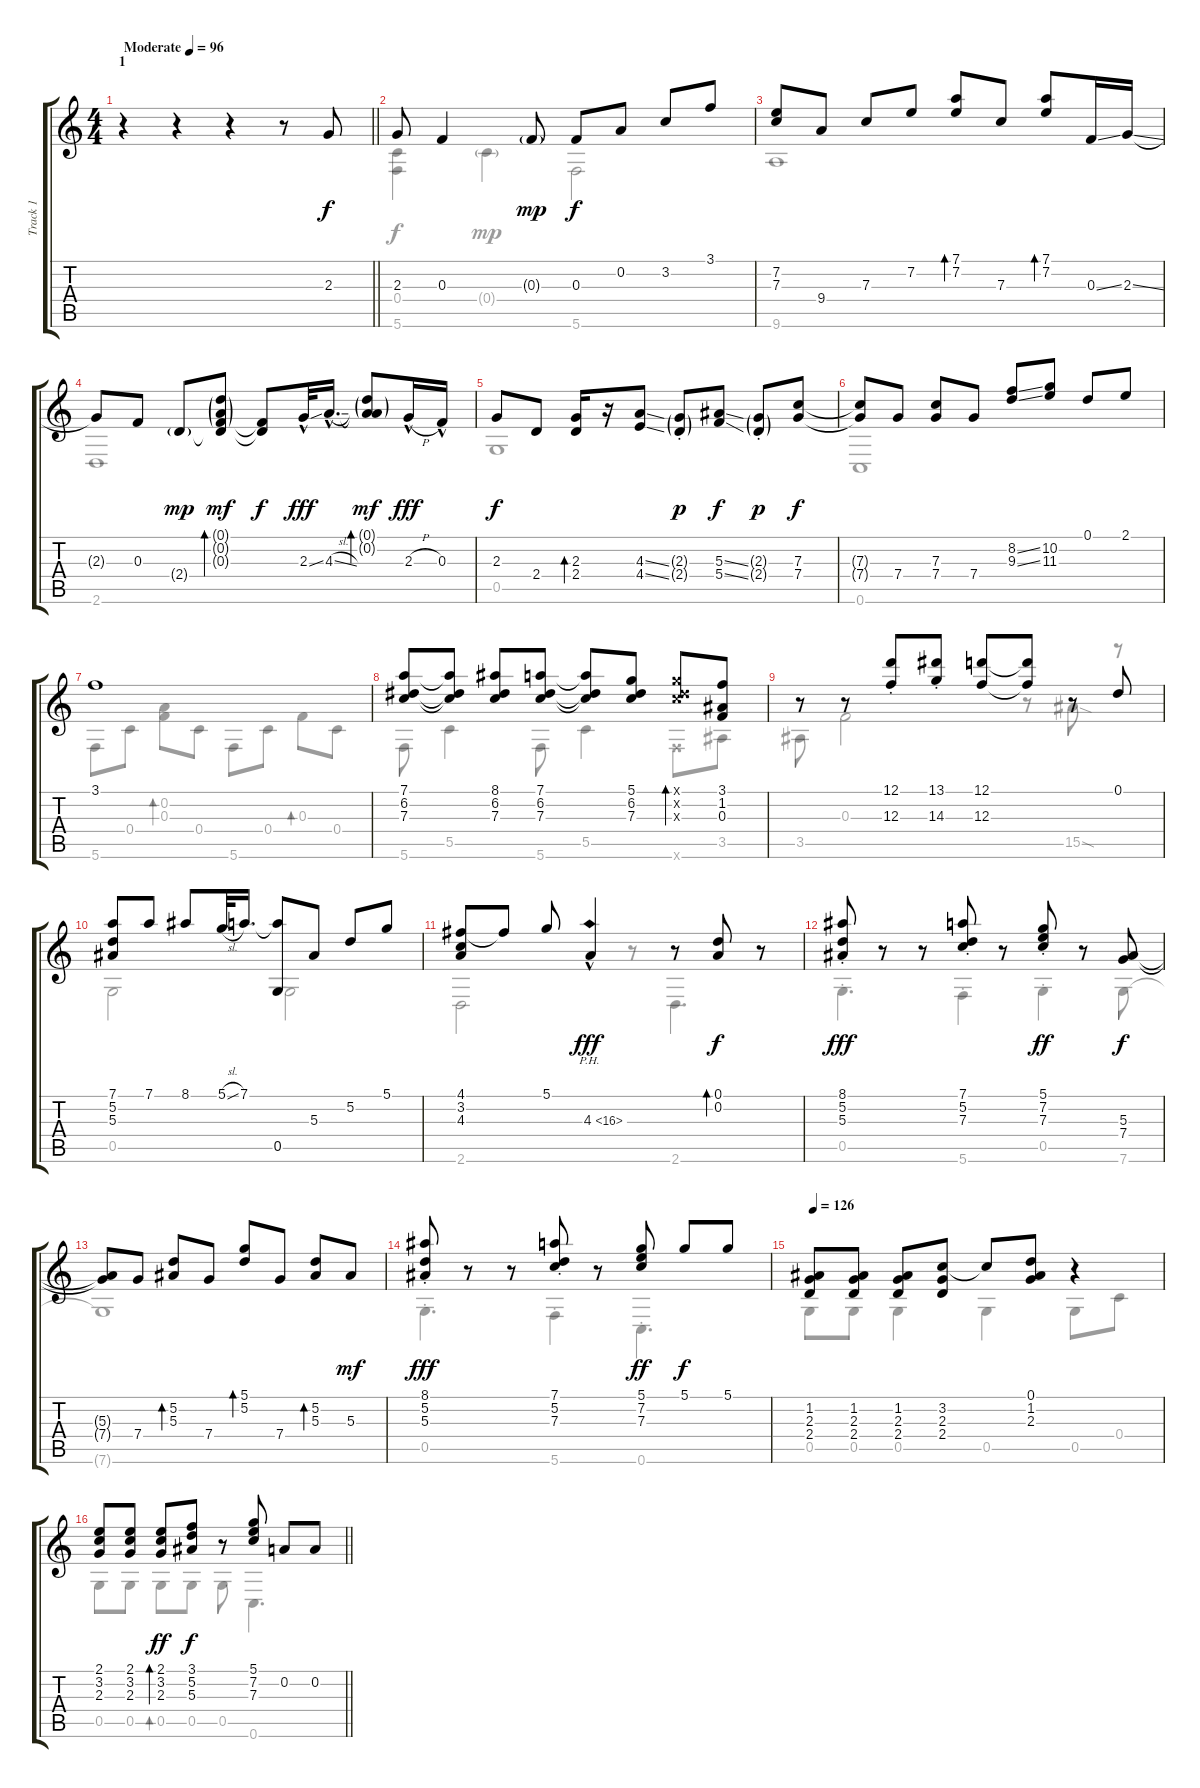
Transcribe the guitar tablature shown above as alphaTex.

\track ("Track 1" "Track 1") {instrument acousticguitarsteel}
\staff {score tabs}
\tuning (D4 A3 F3 C3 G2 C2) {hide}
\voice
\ts (4 4)
\section ("" "1")
\tempo (96 "Moderate")
\clef g2
\barLineRight lightlight
\ks c
r.4{dy f instrument acousticguitarsteel} r.4 r.4 r.8 2.3.8 |
2.3.8 0.3.4 0.3{g}.8{dy mp} 0.3.8{dy f} 0.2.8 3.2.8 3.1.8 |
(7.2 7.3).8 9.4.8 7.3.8 7.2.8 (7.1 7.2).8{bd 60} 7.3.8 (7.1 7.2).8{bd 60} 0.3{ss}.16 2.3{ss}.16 |
2.3{t}.8 0.3.8 2.4{g}.8{dy mp} (0.1{g} 0.2{g} 0.3{g} 2.4{t}).8{bd 60 dy mf} (0.3{t} 2.4{t}).8{dy f} 2.3{ss hac}.32{dy fff} 4.3{sl hac}.16{d} (0.1{g} 0.2{g} 4.3{t}).8{bd 60 dy mf} 2.3{h hac}.16{dy fff} 0.3{hac}.16 |
2.3.8{dy f} 2.4.8 (2.3 2.4).16{bd 30} r.16 (4.3{ss} 4.4{ss}).8 (2.3{g st} 2.4{g}).8{dy p} (5.3{ss} 5.4{ss}).8{dy f} (2.3{g st} 2.4{g st}).8{dy p} (7.3 7.4).8{dy f} |
(7.3{t} 7.4{t}).8 7.4.8 (7.3 7.4).8 7.4.8 (8.2{ss} 9.3{ss}).8 (10.2 11.3).8 0.1.8 2.1.8 |
3.1.1 |
(7.1 6.2 7.3).8 (7.1{t} 6.2{t} 7.3{t}).8 (8.1 6.2 7.3).8 (7.1 6.2 7.3).8 (7.1{t} 6.2{t} 7.3{t}).8 (5.1 6.2 7.3).8 (5.1{x} 6.2{x} 7.3{x}).8{bd 60} (3.1 1.2 0.3).8 |
r.8 r.8 (12.1{st} 12.3{st}).8 (13.1{st} 14.3{st}).8 (12.1 12.3).8 (12.1{t} 12.3{t}).8 r.8 0.1.8 |
(7.1 5.2 5.3).8 7.1.8 8.1.8 5.1{sl}.32 7.1.16{d} (7.1{t} 0.5).8 5.3.8 5.2.8 5.1.8 |
(4.1 3.2 4.3).8 4.1{t}.8 5.1.8 4.3{ph 12 hac}.4{dy fff} r.8 (0.1 0.2).8{bd 30 dy f} r.8 |
(8.1{st} 5.2{st} 5.3{st}).8{dy fff} r.8 r.8 (7.1{st} 5.2{st} 7.3{st}).8 r.8 (5.1{st} 7.2{st} 7.3{st}).8{dy ff} r.8 (5.3 7.4).8{dy f} |
(5.3{t} 7.4{t}).8 7.4.8 (5.2 5.3).8{bd 30} 7.4.8 (5.1 5.2).8{bd 30} 7.4.8 (5.2 5.3).8{bd 30} 5.3.8{dy mf} |
(8.1{st} 5.2{st} 5.3{st}).8{dy fff} r.8 r.8 (7.1{st} 5.2{st} 7.3{st}).8 r.8 (5.1 7.2 7.3).8{dy ff} 5.1.8{dy f} 5.1.8 |
\tempo 126
(1.2 2.3 2.4).8 (1.2 2.3 2.4).8 (1.2 2.3 2.4).8 (3.2 2.3 2.4).8 3.2{t}.8 (0.1 1.2 2.3).8 r.4 |
\barLineRight lightlight
(2.1 3.2 2.3).8 (2.1 3.2 2.3).8 (2.1 3.2 2.3).8{bd 30 dy ff} (3.1 5.2 5.3).8{dy f} r.8 (5.1 7.2 7.3).8 0.2.8 0.2.8
\voice
\clef g2
\ottava regular
\simile none
\barLineRight lightlight
\ks c
|
(0.4 5.6).4 0.4{g}.4{dy mp} 5.6.2{dy f} |
9.6.1 |
2.6.1 |
0.5.1 |
0.6.1 |
5.6.8 0.4.8 (0.2 0.3).8{bd 60} 0.4.8 5.6.8 0.4.8 0.3.8{bd 60} 0.4.8 |
5.6.8 5.5.4 5.6.8 5.5.4 5.6{x}.8 3.5.8 |
3.5.8 0.3.2 r.8 15.5{sod}.8 r.8 |
0.5.2 0.5.2 |
2.6.2 r.8 2.6.4{d} |
0.5{st}.4{d} 5.6{st}.4 0.5{st}.4 7.6.8 |
7.6{t}.1 |
0.5{st}.4{d} 5.6{st}.4 0.6{st}.4{d} |
0.5.8 0.5.8 0.5.4 0.5.4 0.5.8 0.4.8 |
\barLineRight lightlight
0.5.8 0.5.8 0.5.8{bd 30} 0.5.8 0.5.8 0.6.4{d}
